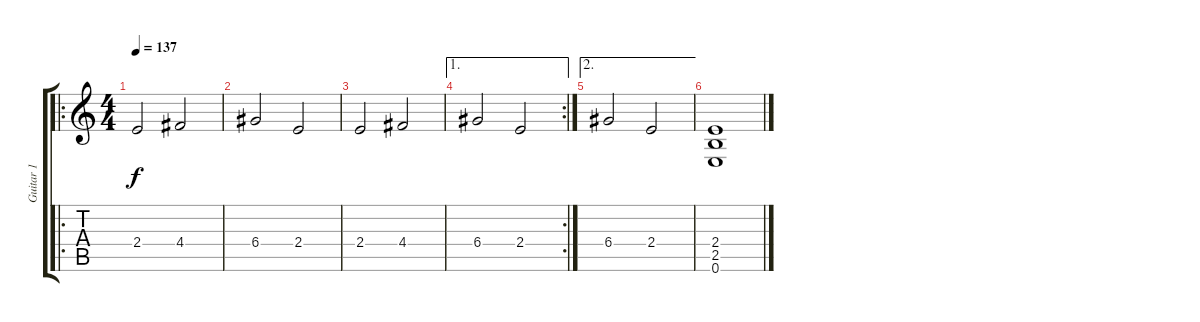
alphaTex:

\track ("Guitar 1" "Guitar 1") {instrument distortionguitar}
\staff {score tabs}
\tuning (E4 B3 G3 D3 A2 E2) {hide}
\ro
\ts (4 4)
\tempo 137
\clef g2
\ks c
2.4.2{dy f} 4.4.2 |
6.4.2 2.4.2 |
2.4.2 4.4.2 |
\ae 1
\rc 2
6.4.2 2.4.2 |
\ae 2
6.4.2 2.4.2 |
(2.4 2.5 0.6).1
